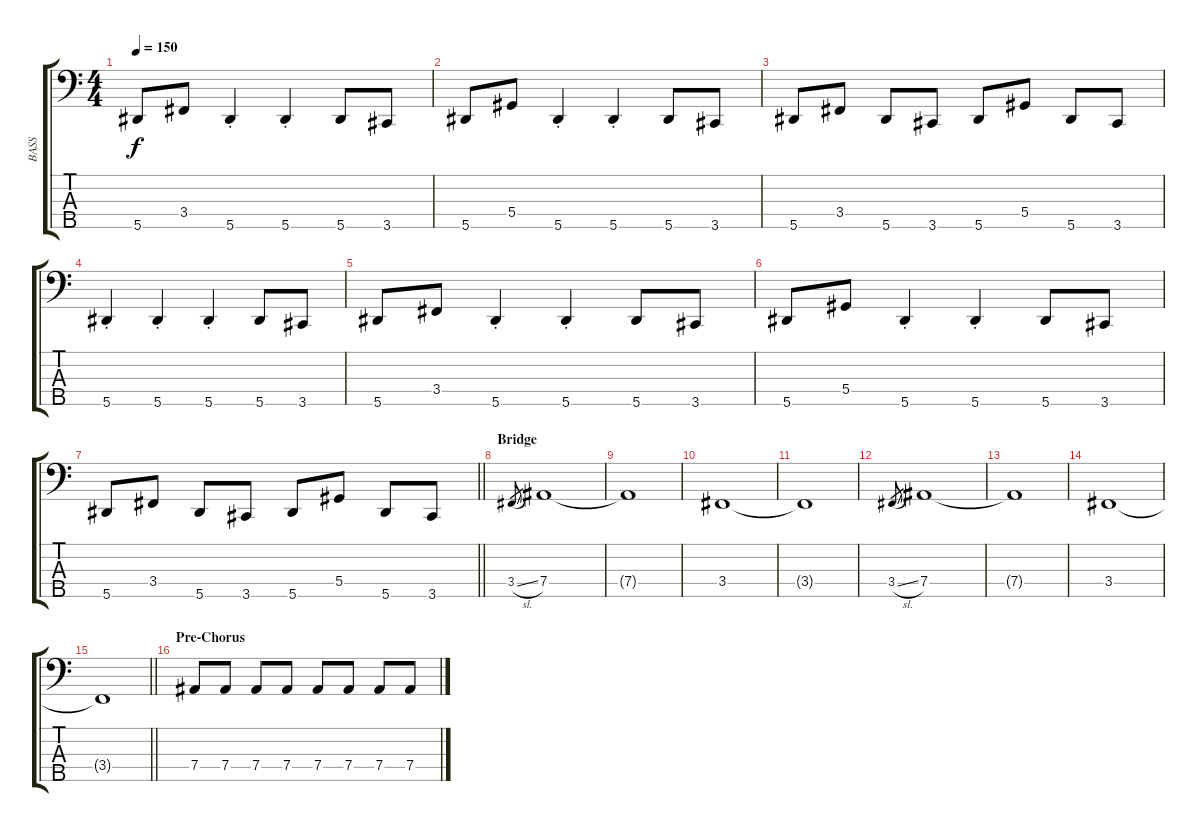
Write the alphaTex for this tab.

\track ("BASS" "BASS") {instrument electricbassfinger}
\staff {score tabs}
\tuning (Gb2 Db2 Ab1 Eb1 Bb0) {hide}
\ts (4 4)
\tempo 150
\clef f4
\ks c
5.5.8{dy f} 3.4.8 5.5{st}.4 5.5{st}.4 5.5.8 3.5.8 |
5.5.8 5.4.8 5.5{st}.4 5.5{st}.4 5.5.8 3.5.8 |
5.5.8 3.4.8 5.5.8 3.5.8 5.5.8 5.4.8 5.5.8 3.5.8 |
5.5{st}.4 5.5{st}.4 5.5{st}.4 5.5.8 3.5.8 |
5.5.8 3.4.8 5.5{st}.4 5.5{st}.4 5.5.8 3.5.8 |
5.5.8 5.4.8 5.5{st}.4 5.5{st}.4 5.5.8 3.5.8 |
\barLineRight lightlight
5.5.8 3.4.8 5.5.8 3.5.8 5.5.8 5.4.8 5.5.8 3.5.8 |
\section ("" "Bridge")
3.4{sl}.8{gr} 7.4.1 |
7.4{t}.1 |
3.4.1 |
3.4{t}.1 |
3.4{sl}.8{gr} 7.4.1 |
7.4{t}.1 |
3.4.1 |
\barLineRight lightlight
3.4{t}.1 |
\section ("" "Pre-Chorus")
7.4.8 7.4.8 7.4.8 7.4.8 7.4.8 7.4.8 7.4.8 7.4.8
